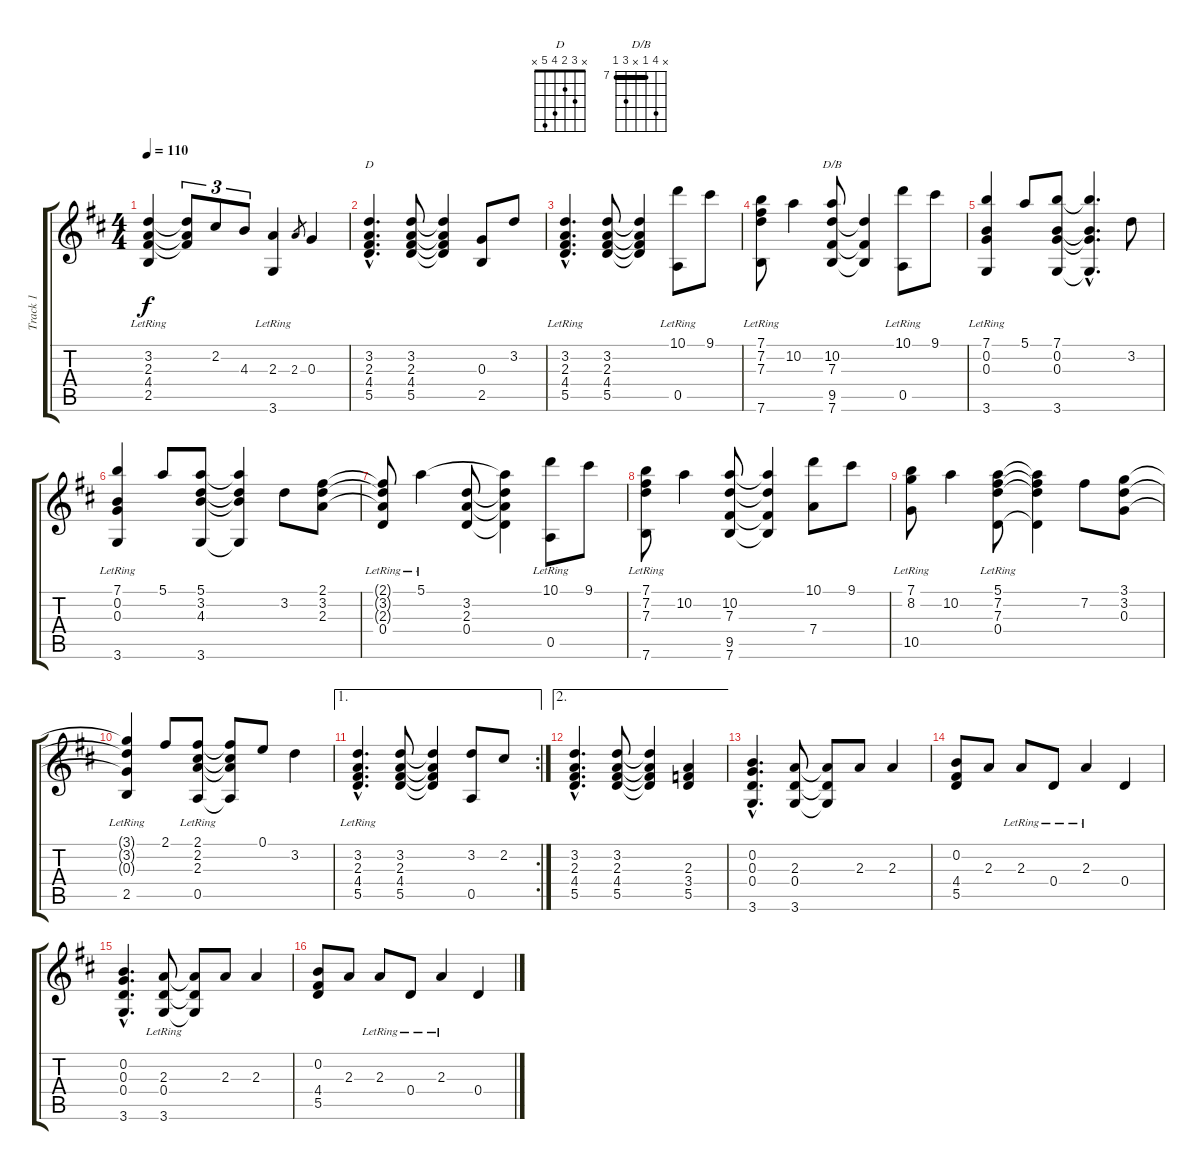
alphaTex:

\track ("Track 1" "Track 1") {instrument acousticguitarsteel}
\staff {score tabs}
\tuning (E4 B3 G3 D3 A2 E2) {hide}
\chord ("D" x 3 2 4 5 x)
\chord ("D/B" x 10 7 x 9 7) {firstfret 7 barre 7}
\ts (4 4)
\tempo 110
\clef g2
\ks bminor
(3.2 2.3 4.4 2.5{lr}).4{dy f} (3.2{t} 2.3{t} 4.4{t}).8{tu (3 2)} 2.2.8{tu (3 2)} 4.3.8{tu (3 2)} (2.3 3.6{lr}).4 2.3.8{gr} 0.3.4 |
(3.2{hac} 2.3{hac} 4.4{hac} 5.5{hac}).4{d ch "D"} (3.2 2.3 4.4 5.5).8 (3.2{t} 2.3{t} 4.4{t} 5.5{t}).4 (0.3 2.5).8 3.2.8 |
(3.2{hac lr} 2.3{hac lr} 4.4{hac lr} 5.5{hac lr}).4{d} (3.2 2.3 4.4 5.5).8 (3.2{t} 2.3{t} 4.4{t} 5.5{t}).4 (10.1 0.5{lr}).8 9.1.8 |
(7.1 7.2 7.3 7.6{lr}).8 10.2.4 (10.2 7.3 9.5 7.6).8{ch "D/B"} (7.3{t} 9.5{t} 7.6{t}).4 (10.1 0.5{lr}).8 9.1.8 |
(7.1 0.2 0.3 3.6{lr}).4 5.1.8 (7.1 0.2 0.3 3.6).8 (7.1{hac t} 0.2{hac t} 0.3{hac t} 3.6{hac t}).4{d} 3.2.8 |
(7.1 0.2 0.3 3.6{lr}).4 5.1.8 (5.1 3.2 4.3 3.6).8 (5.1{t} 3.2{t} 4.3{t} 3.6{t}).4 3.2.8 (2.1 3.2 2.3).8 |
(2.1{t} 3.2{t} 2.3{t} 0.4{lr}).8 5.1{lr}.4 (3.2 2.3 0.4).8 (5.1{t} 3.2{t} 2.3{t} 0.4{t}).4 (10.1 0.5{lr}).8 9.1.8 |
(7.1 7.2 7.3 7.6{lr}).8 10.2.4 (10.2 7.3 9.5 7.6).8 (10.2{t} 7.3{t} 9.5{t} 7.6{t}).4 (10.1 7.4).8 9.1.8 |
(7.1 8.2 10.5{lr}).8 10.2.4 (5.1 7.2 7.3 0.4{lr}).8 (5.1{t} 7.2{t} 7.3{t} 0.4{t}).4 7.2.8 (3.1 3.2 0.3).8 |
(3.1{t} 3.2{t} 0.3{t} 2.5{lr}).4 2.1.8 (2.1 2.2 2.3 0.5{lr}).8 (2.1{t} 2.2{t} 2.3{t} 0.5{t}).8 0.1.8 3.2.4 |
\ae 1
\rc 2
(3.2{hac lr} 2.3{hac lr} 4.4{hac lr} 5.5{hac lr}).4{d} (3.2 2.3 4.4 5.5).8 (3.2{t} 2.3{t} 4.4{t} 5.5{t}).4 (3.2 0.5).8 2.2.8 |
\ae 2
(3.2{hac} 2.3{hac} 4.4{hac} 5.5{hac}).4{d} (3.2 2.3 4.4 5.5).8 (3.2{t} 2.3{t} 4.4{t} 5.5{t}).4 (2.3 3.4 5.5).4 |
(0.2{hac} 0.3{hac} 0.4{hac} 3.6{hac}).4{d} (2.3 0.4 3.6).8 (2.3{t} 0.4{t} 3.6{t}).8 2.3.8 2.3.4 |
(0.2 4.4 5.5).8 2.3.8 2.3{lr}.8 0.4{lr}.8 2.3{lr}.4 0.4.4 |
(0.2{hac} 0.3{hac} 0.4{hac} 3.6{hac}).4{d} (2.3 0.4 3.6{lr}).8 (2.3{t} 0.4{t} 3.6{t}).8 2.3.8 2.3.4 |
(0.2 4.4 5.5).8 2.3.8 2.3{lr}.8 0.4{lr}.8 2.3{lr}.4 0.4.4
